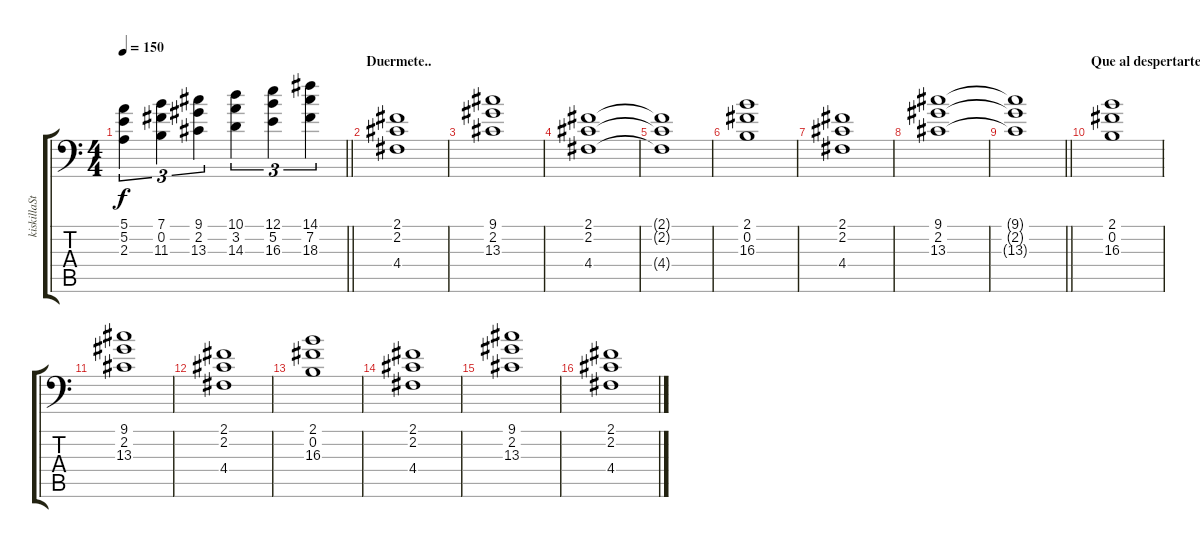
\track ("kiskillaStrings" "kiskillaSt") {instrument stringensemble2}
\staff {score tabs}
\tuning (E4 B3 G3 D3 A2 E1) {hide}
\ts (4 4)
\tempo 150
\clef f4
\barLineRight lightlight
\ks c
(5.1 5.2 2.3).4{tu (3 2) dy f} (7.1 0.2 11.3).4{tu (3 2)} (9.1 2.2 13.3).4{tu (3 2)} (10.1 3.2 14.3).4{tu (3 2)} (12.1 5.2 16.3).4{tu (3 2)} (14.1 7.2 18.3).4{tu (3 2)} |
\section ("" "Duermete..")
(2.1 2.2 4.4).1{instrument stringensemble2} |
(9.1 2.2 13.3).1 |
(2.1 2.2 4.4).1 |
(2.1{t} 2.2{t} 4.4{t}).1 |
(2.1 0.2 16.3).1 |
(2.1 2.2 4.4).1 |
(9.1 2.2 13.3).1 |
\barLineRight lightlight
(9.1{t} 2.2{t} 13.3{t}).1 |
\section ("" "Que al despertarte..")
(2.1 0.2 16.3).1 |
(9.1 2.2 13.3).1 |
(2.1 2.2 4.4).1 |
(2.1 0.2 16.3).1 |
(2.1 2.2 4.4).1 |
(9.1 2.2 13.3).1 |
(2.1 2.2 4.4).1
